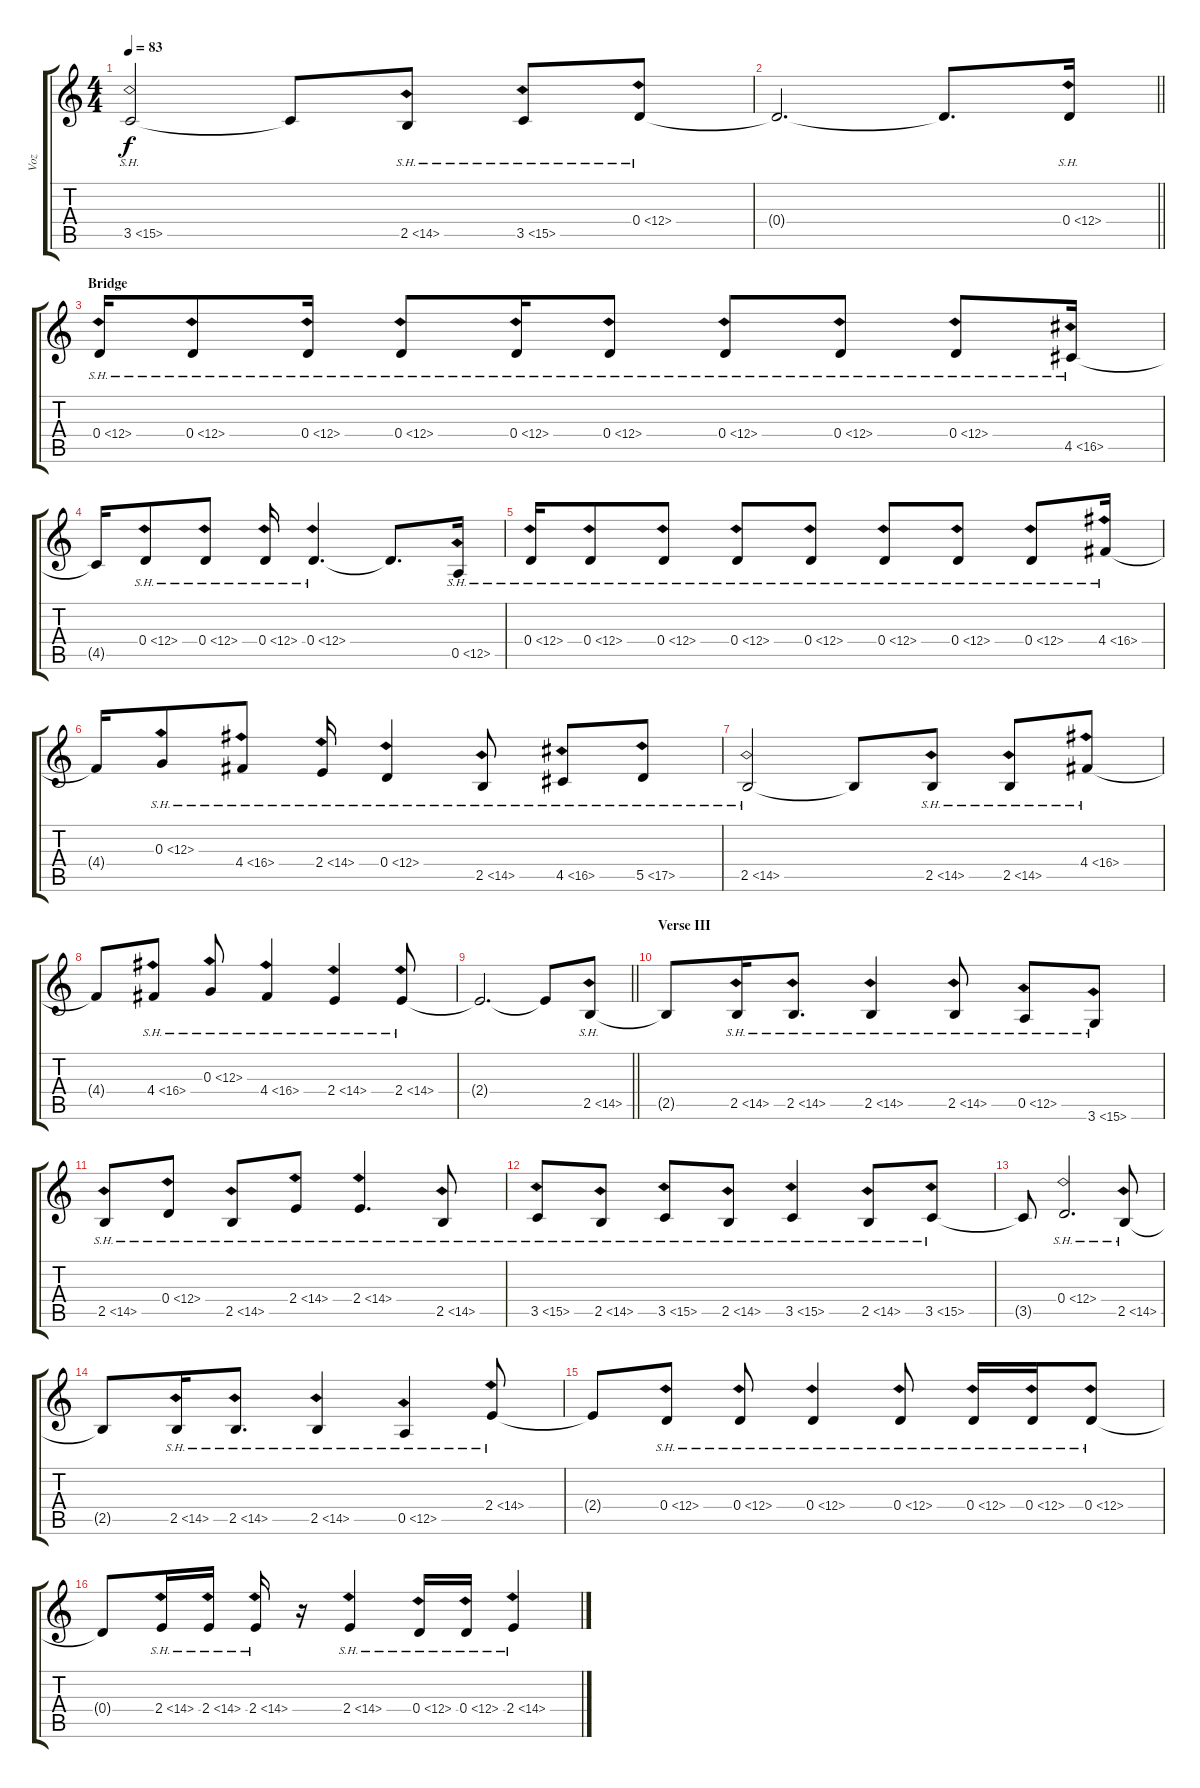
\track ("Voz" "Voz") {instrument contrabass}
\staff {score tabs}
\tuning (E4 B3 G3 D3 A2 E2) {hide}
\ts (4 4)
\tempo 83
\clef g2
\ks c
3.5{sh 12}.2{dy f} 3.5{t}.8 2.5{sh 12}.8 3.5{sh 12}.8 0.4{sh 12}.8 |
\barLineRight lightlight
0.4{t}.2{d} 0.4{t}.8{d} 0.4{sh 12}.16{instrument bassoon} |
\section ("" "Bridge")
0.4{sh 12}.16 0.4{sh 12}.8 0.4{sh 12}.16 0.4{sh 12}.8 0.4{sh 12}.16 0.4{sh 12}.8 0.4{sh 12}.8 0.4{sh 12}.8 0.4{sh 12}.8 4.5{sh 12}.16 |
4.5{t}.16 0.4{sh 12}.8 0.4{sh 12}.8 0.4{sh 12}.16 0.4{sh 12}.4{d} 0.4{t}.8{d} 0.5{sh 12}.16 |
0.4{sh 12}.16 0.4{sh 12}.8 0.4{sh 12}.8 0.4{sh 12}.8 0.4{sh 12}.8 0.4{sh 12}.8 0.4{sh 12}.8 0.4{sh 12}.8 4.4{sh 12}.16 |
4.4{t}.16 0.3{sh 12}.8 4.4{sh 12}.8 2.4{sh 12}.16 0.4{sh 12}.4 2.5{sh 12}.8 4.5{sh 12}.8 5.5{sh 12}.8 |
2.5{sh 12}.2 2.5{t}.8 2.5{sh 12}.8 2.5{sh 12}.8 4.4{sh 12}.8 |
4.4{t}.8 4.4{sh 12}.8 0.3{sh 12}.8 4.4{sh 12}.4 2.4{sh 12}.4 2.4{sh 12}.8 |
\barLineRight lightlight
2.4{t}.2{d} 2.4{t}.8 2.5{sh 12}.8{instrument contrabass} |
\section ("" "Verse III")
2.5{t}.8 2.5{sh 12}.16 2.5{sh 12}.8{d} 2.5{sh 12}.4 2.5{sh 12}.8 0.5{sh 12}.8 3.6{sh 12}.8 |
2.5{sh 12}.8 0.4{sh 12}.8 2.5{sh 12}.8 2.4{sh 12}.8 2.4{sh 12}.4{d} 2.5{sh 12}.8 |
3.5{sh 12}.8 2.5{sh 12}.8 3.5{sh 12}.8 2.5{sh 12}.8 3.5{sh 12}.4 2.5{sh 12}.8 3.5{sh 12}.8 |
3.5{t}.8 0.4{sh 12}.2{d} 2.5{sh 12}.8 |
2.5{t}.8 2.5{sh 12}.16 2.5{sh 12}.8{d} 2.5{sh 12}.4 0.5{sh 12}.4 2.4{sh 12}.8 |
2.4{t}.8 0.4{sh 12}.8 0.4{sh 12}.8 0.4{sh 12}.4 0.4{sh 12}.8 0.4{sh 12}.16 0.4{sh 12}.16 0.4{sh 12}.8 |
0.4{t}.8 2.4{sh 12}.16 2.4{sh 12}.16 2.4{sh 12}.16 r.16 2.4{sh 12}.4 0.4{sh 12}.16 0.4{sh 12}.16 2.4{sh 12}.4
